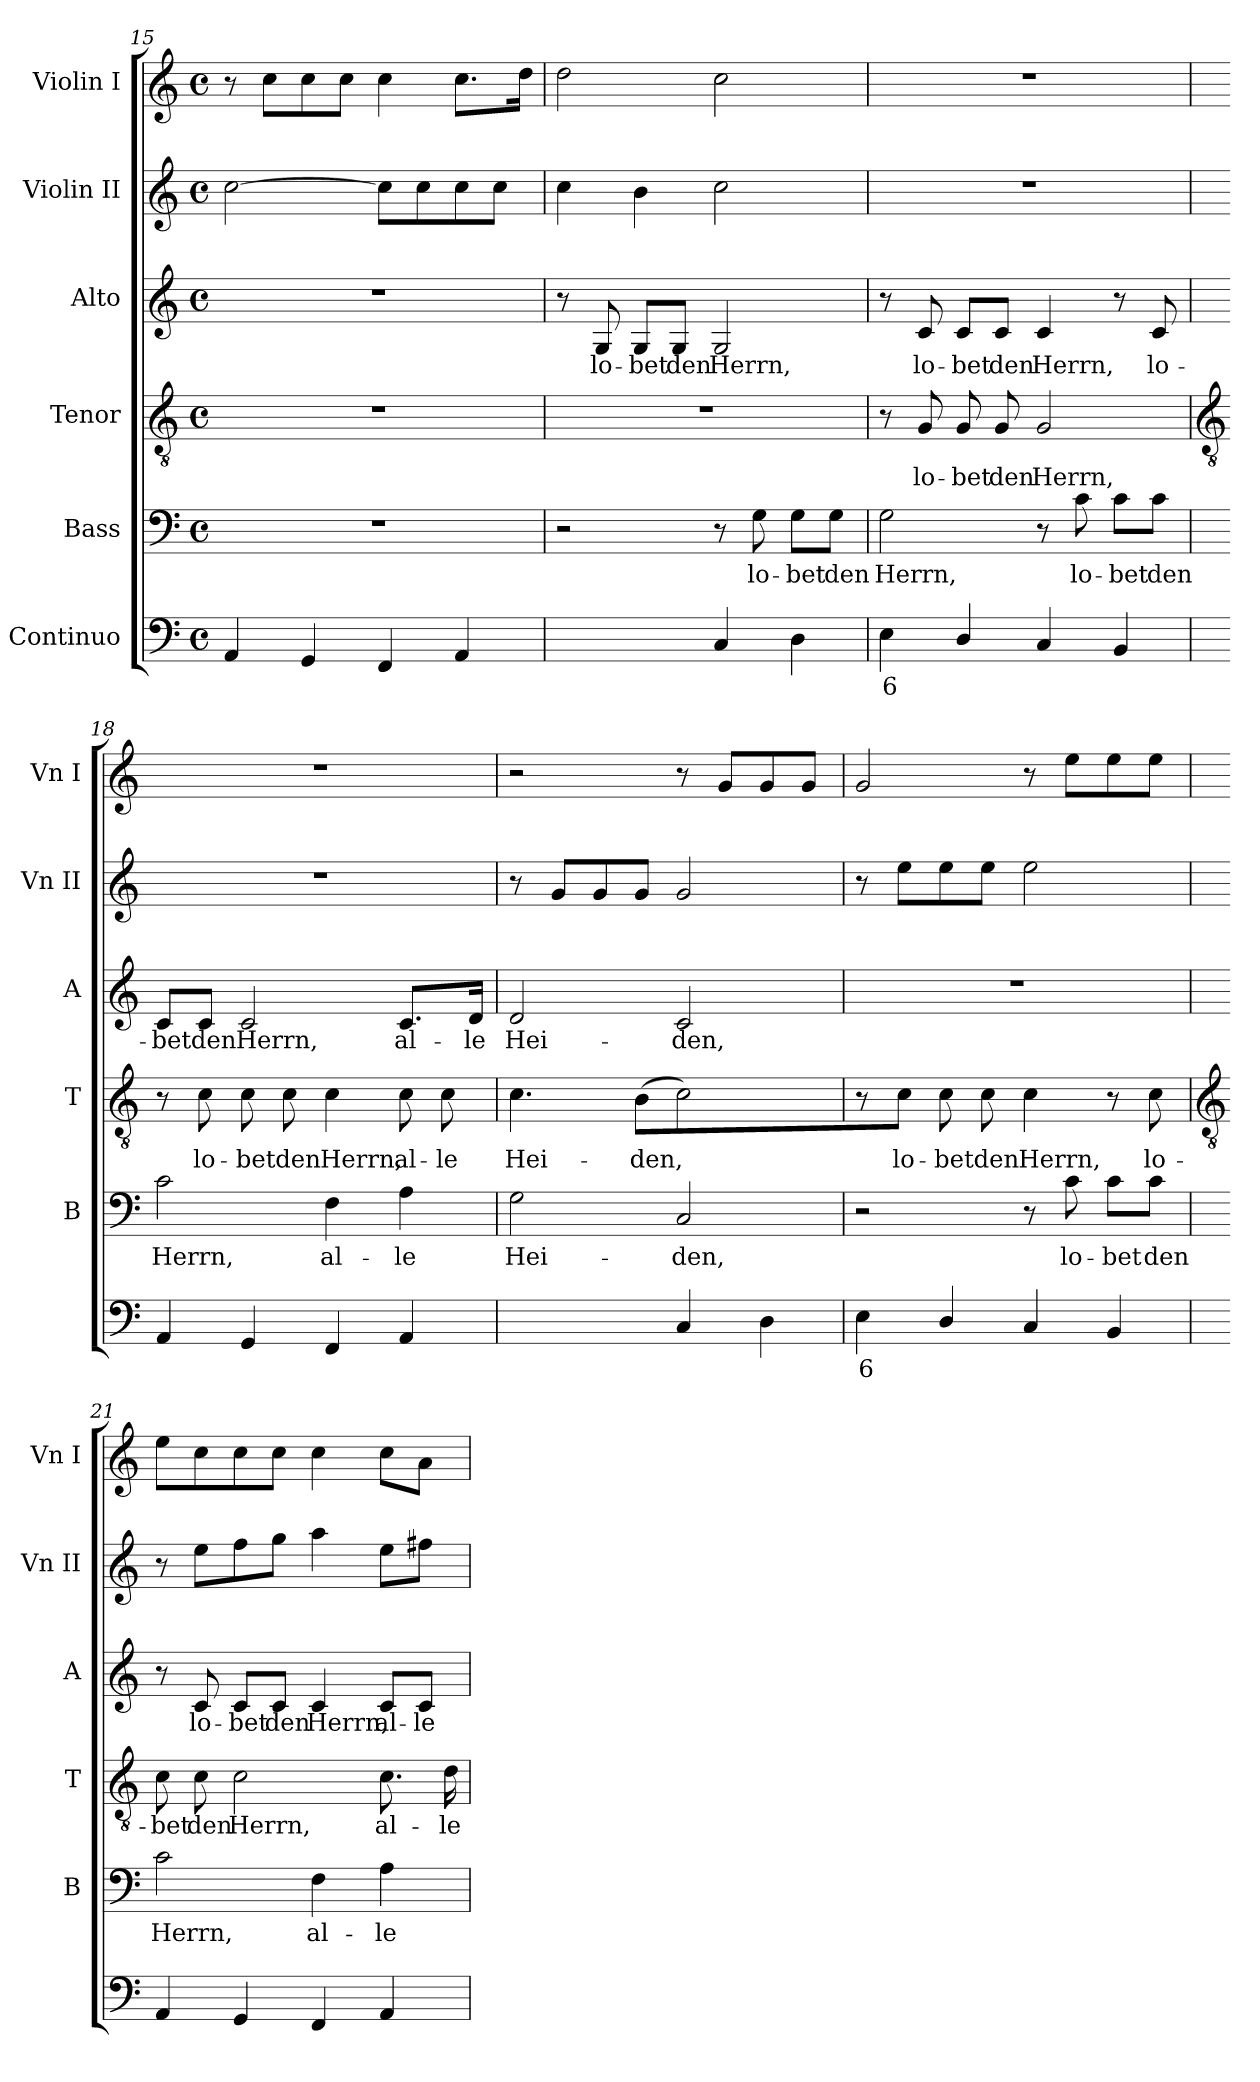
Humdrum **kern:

**kern	**text	**kern	**text	**kern	**text	**kern	**text	**kern	**kern
*part6	*part6	*part5	*part5	*part4	*part4	*part3	*part3	*part2	*part1
*staff6	*staff6	*staff5	*staff5	*staff4	*staff4	*staff3	*staff3	*staff2	*staff1
*I"Continuo	*	*I"Bass	*	*I"Tenor	*	*I"Alto	*	*I"Violin II	*I"Violin I
*	*	*I'B	*	*I'T	*	*I'A	*	*I'Vn II	*I'Vn I
!!LO:LB:g=z
*clefF4	*	*clefF4	*	*clefGv2	*	*clefG2	*	*clefG2	*clefG2
*k[]	*	*k[]	*	*k[]	*	*k[]	*	*k[]	*k[]
*C:	*	*C:	*	*C:	*	*C:	*	*C:	*C:
*M4/4	*	*M4/4	*	*M4/4	*	*M4/4	*	*M4/4	*M4/4
*met(c)	*	*met(c)	*	*met(c)	*	*met(c)	*	*met(c)	*met(c)
=15	=15	=15	=15	=15	=15	=15	=15	=15	=15
4AA	.	1r	.	1r	.	1r	.	[2cc	8r
.	.	.	.	.	.	.	.	.	8ccL
4GG	.	.	.	.	.	.	.	.	8cc
.	.	.	.	.	.	.	.	.	8ccJ
4FF	.	.	.	.	.	.	.	8ccL]	4cc
.	.	.	.	.	.	.	.	8cc	.
4AA	.	.	.	.	.	.	.	8cc	8.ccL
.	.	.	.	.	.	.	.	8ccJ	.
.	.	.	.	.	.	.	.	.	16ddJ
=16	=16	=16	=16	=16	=16	=16	=16	=16	=16
!	!LO:LY:b	!	!	!	!	!	!	!	!
[4GGyy	4	2r	.	1r	.	8r	.	4cc	2dd
!	!	!	!	!	!	!	!LO:LY:b	!	!
.	.	.	.	.	.	8G	lo-	.	.
!	!LO:LY:b	!	!	!	!	!	!LO:LY:b	!	!
4GGyy]	3	.	.	.	.	8G/L	-bet	4b	.
!	!	!	!	!	!	!	!LO:LY:b	!	!
.	.	.	.	.	.	8G/J	den	.	.
!	!	!	!	!	!	!	!LO:LY:b	!	!
4C	.	8r	.	.	.	2G	Herrn,	2cc	2cc
!	!	!	!LO:LY:b	!	!	!	!	!	!
.	.	8G	lo-	.	.	.	.	.	.
!	!	!	!LO:LY:b	!	!	!	!	!	!
4D	.	8G\L	-bet	.	.	.	.	.	.
!	!	!	!LO:LY:b	!	!	!	!	!	!
.	.	8G\J	den	.	.	.	.	.	.
=17	=17	=17	=17	=17	=17	=17	=17	=17	=17
!	!LO:LY:b	!	!LO:LY:b	!	!	!	!	!	!
4E	6	2G	Herrn,	8r	.	8r	.	1r	1r
!	!	!	!	!	!LO:LY:b	!	!LO:LY:b	!	!
.	.	.	.	8G	lo-	8c	lo-	.	.
!	!	!	!	!	!LO:LY:b	!	!LO:LY:b	!	!
4D/	.	.	.	8G	-bet	8c/L	-bet	.	.
!	!	!	!	!	!LO:LY:b	!	!LO:LY:b	!	!
.	.	.	.	8G	den	8c/J	den	.	.
!	!	!	!	!	!LO:LY:b	!	!LO:LY:b	!	!
4C	.	8r	.	2G	Herrn,	4c	Herrn,	.	.
!	!	!	!LO:LY:b	!	!	!	!	!	!
.	.	8c	lo-	.	.	.	.	.	.
!	!	!	!LO:LY:b	!	!	!	!	!	!
4BB	.	8c\L	-bet	.	.	8r	.	.	.
!	!	!	!LO:LY:b	!	!	!	!LO:LY:b	!	!
.	.	8c\J	den	.	.	8c	lo-	.	.
!!LO:LB:g=z
=18	=18	=18	=18	=18	=18	=18	=18	=18	=18
*	*	*	*	*clefGv2	*	*	*	*	*
!	!	!	!LO:LY:b	!	!	!	!LO:LY:b	!	!
4AA	.	2c	Herrn,	8r	.	8c/L	-bet	1r	1r
!	!	!	!	!	!LO:LY:b	!	!LO:LY:b	!	!
.	.	.	.	8c	lo-	8c/J	den	.	.
!	!	!	!	!	!LO:LY:b	!	!LO:LY:b	!	!
4GG	.	.	.	8c	-bet	2c	Herrn,	.	.
!	!	!	!	!	!LO:LY:b	!	!	!	!
.	.	.	.	8c	den	.	.	.	.
!	!	!	!LO:LY:b	!	!LO:LY:b	!	!	!	!
4FF	.	4F	al-	4c	Herrn,	.	.	.	.
!	!	!	!LO:LY:b	!	!LO:LY:b	!	!LO:LY:b	!	!
4AA	.	4A	-le	8c	al-	8.c/L	al-	.	.
!	!	!	!	!	!LO:LY:b	!	!	!	!
.	.	.	.	8c	-le	.	.	.	.
!	!	!	!	!	!	!	!LO:LY:b	!	!
.	.	.	.	.	.	16d/Jk	-le	.	.
=19	=19	=19	=19	=19	=19	=19	=19	=19	=19
!	!LO:LY:b	!	!LO:LY:b	!	!LO:LY:b	!	!LO:LY:b	!	!
[4GGyy	4	2G	Hei-	4.c	Hei-	2d	Hei-	8r	2r
.	.	.	.	.	.	.	.	8gL	.
!	!LO:LY:b	!	!	!	!	!	!	!	!
4GGyy]	3	.	.	.	.	.	.	8g	.
!	!	!	!	!	!LO:LY:b	!	!	!	!
.	.	.	.	(>8BL	-den,	.	.	8gJ	.
!	!	!	!LO:LY:b	!	!	!	!LO:LY:b	!	!
4C	.	2C	-den,	2c)	.	2c	-den,	2g	8r
.	.	.	.	.	.	.	.	.	8gL
4D	.	.	.	.	.	.	.	.	8g
.	.	.	.	.	.	.	.	.	8gJ
=20	=20	=20	=20	=20	=20	=20	=20	=20	=20
!	!LO:LY:b	!	!	!	!	!	!	!	!
4E	6	2r	.	8r	.	1r	.	8r	2g
!	!	!	!	!	!LO:LY:b	!	!	!	!
.	.	.	.	8cJ	lo-	.	.	8eeL	.
!	!	!	!	!	!LO:LY:b	!	!	!	!
4D/	.	.	.	8c	-bet	.	.	8ee	.
!	!	!	!	!	!LO:LY:b	!	!	!	!
.	.	.	.	8c	den	.	.	8eeJ	.
!	!	!	!	!	!LO:LY:b	!	!	!	!
4C	.	8r	.	4c	Herrn,	.	.	2ee	8r
!	!	!	!LO:LY:b	!	!	!	!	!	!
.	.	8c	lo-	.	.	.	.	.	8eeL
!	!	!	!LO:LY:b	!	!	!	!	!	!
4BB	.	8c\L	-bet	8r	.	.	.	.	8ee
!	!	!	!LO:LY:b	!	!LO:LY:b	!	!	!	!
.	.	8c\J	den	8c	lo-	.	.	.	8eeJ
!!LO:LB:g=z
=21	=21	=21	=21	=21	=21	=21	=21	=21	=21
*	*	*	*	*clefGv2	*	*	*	*	*
!	!	!	!LO:LY:b	!	!LO:LY:b	!	!	!	!
4AA	.	2c	Herrn,	8c	-bet	8r	.	8r	8eeL
!	!	!	!	!	!LO:LY:b	!	!LO:LY:b	!	!
.	.	.	.	8c	den	8c	lo-	8eeL	8cc
!	!	!	!	!	!LO:LY:b	!	!LO:LY:b	!	!
4GG	.	.	.	2c	Herrn,	8c/L	-bet	8ff	8cc
!	!	!	!	!	!	!	!LO:LY:b	!	!
.	.	.	.	.	.	8c/J	den	8ggJ	8ccJ
!	!	!	!LO:LY:b	!	!	!	!LO:LY:b	!	!
4FF	.	4F	al-	.	.	4c	Herrn,	4aa	4cc
!	!	!	!LO:LY:b	!	!LO:LY:b	!	!LO:LY:b	!	!
4AA	.	4A	-le	8.c	al-	8c/L	al-	8eeL	8ccL
!	!	!	!	!	!	!	!LO:LY:b	!	!
.	.	.	.	.	.	8c/J	-le	8ff#XJ	8aJ
!	!	!	!	!	!LO:LY:b	!	!	!	!
.	.	.	.	16d	-le	.	.	.	.
=	=	=	=	=	=	=	=	=	=
*-	*-	*-	*-	*-	*-	*-	*-	*-	*-
